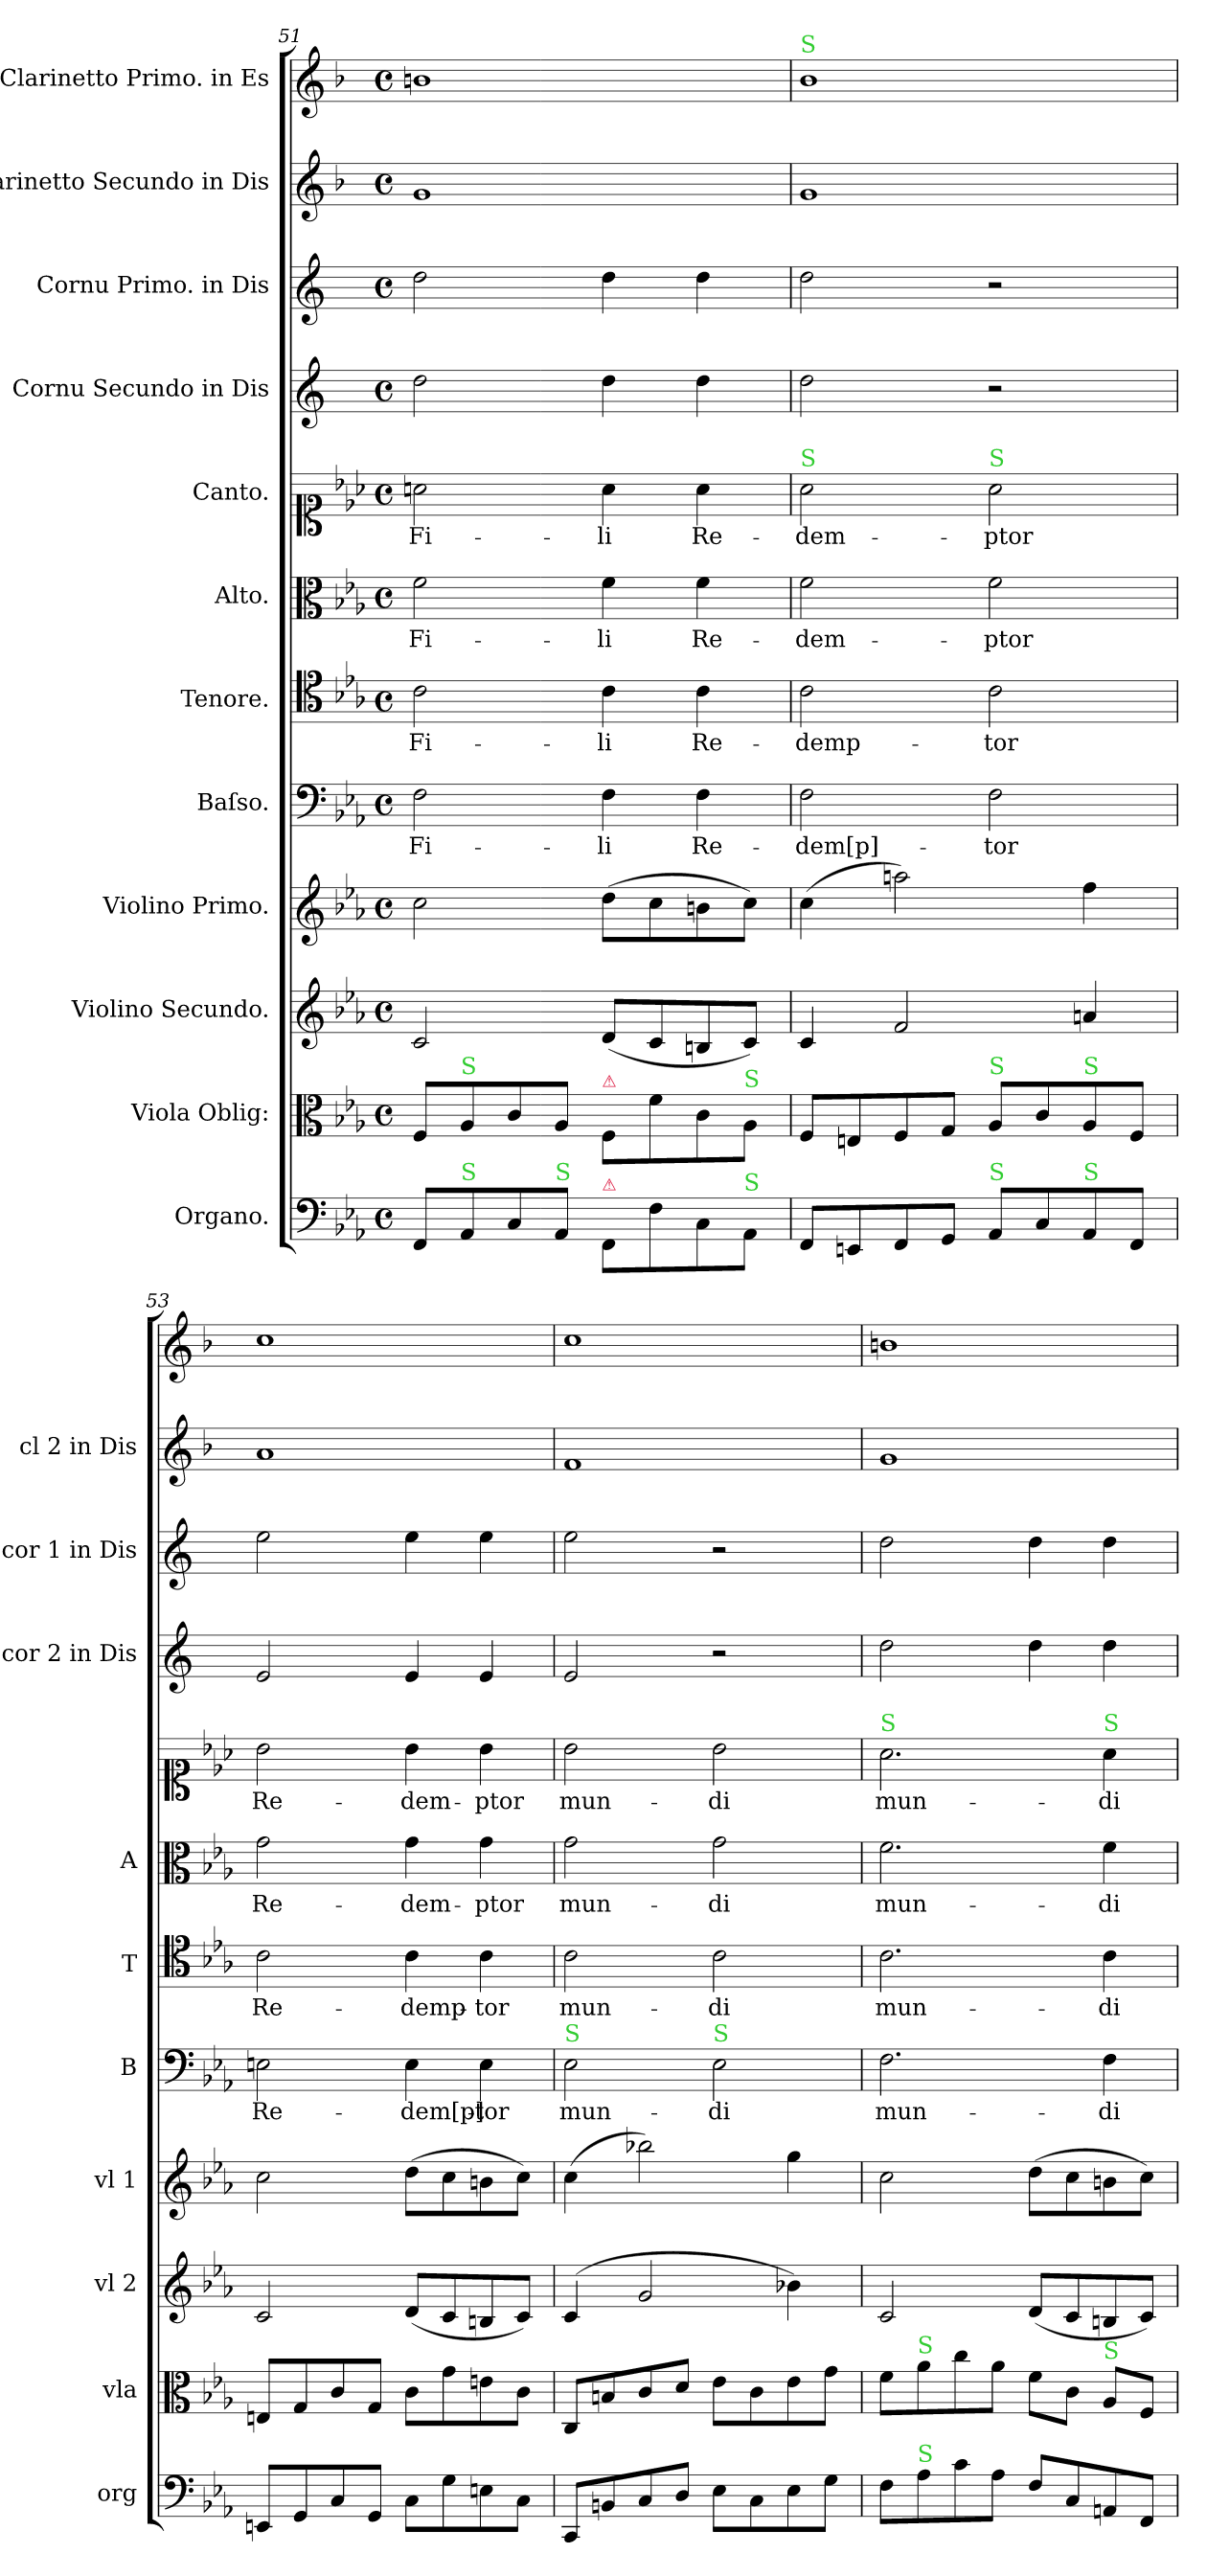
**kern	**kern	**kern	**kern	**kern	**text	**kern	**text	**kern	**text	**kern	**text	**kern	**kern	**kern	**kern
*part12	*part11	*part10	*part9	*part8	*part8	*part7	*part7	*part6	*part6	*part5	*part5	*part4	*part3	*part2	*part1
*staff12	*staff11	*staff10	*staff9	*staff8	*staff8	*staff7	*staff7	*staff6	*staff6	*staff5	*staff5	*staff4	*staff3	*staff2	*staff1
*I"Organo.	*I"Viola Oblig:	*I"Violino Secundo.	*I"Violino Primo.	*I"Baſso.	*	*I"Tenore.	*	*I"Alto.	*	*I"Canto.	*	*I"Cornu Secundo in Dis	*I"Cornu Primo. in Dis	*I"Clarinetto Secundo in Dis	*I"Clarinetto Primo. in Es
*I'org	*I'vla	*I'vl 2	*I'vl 1	*I'B	*	*I'T	*	*I'A	*	*	*	*I'cor 2 in Dis	*I'cor 1 in Dis	*I'cl 2 in Dis	*
*clefF4	*clefC3	*clefG2	*clefG2	*clefF4	*	*clefC4	*	*clefC3	*	*clefC1	*	*clefG2	*clefG2	*clefG2	*clefG2
*	*	*	*	*	*	*	*	*	*	*	*	*ITrd5c9	*ITrd5c9	*ITrd1c2	*ITrd1c2
*k[b-e-a-]	*k[b-e-a-]	*k[b-e-a-]	*k[b-e-a-]	*k[b-e-a-]	*	*k[b-e-a-]	*	*k[b-e-a-]	*	*k[b-e-a-]	*	*k[b-e-a-]	*k[b-e-a-]	*k[b-e-a-]	*k[b-e-a-]
*E-:	*E-:	*E-:	*E-:	*E-:	*	*E-:	*	*E-:	*	*E-:	*	*E-:	*E-:	*E-:	*E-:
*M4/4	*M4/4	*M4/4	*M4/4	*M4/4	*	*M4/4	*	*M4/4	*	*M4/4	*	*M4/4	*M4/4	*M4/4	*M4/4
*met(c)	*met(c)	*met(c)	*met(c)	*met(c)	*	*met(c)	*	*met(c)	*	*met(c)	*	*met(c)	*met(c)	*met(c)	*met(c)
=51	=51	=51	=51	=51	=51	=51	=51	=51	=51	=51	=51	=51	=51	=51	=51
8FF/L	8F/L	2c/	2cc\	2F\	Fi-	2c\	Fi-	2f\	Fi-	2an\	Fi-	2f\	2f\	1f	1an
!	!LO:TX:a:color=limegreen:t=S	!	!	!	!	!	!	!	!	!	!	!	!	!	!
!LO:TX:a:color=limegreen:t=S	!	!	!	!	!	!	!	!	!	!	!	!	!	!	!
8AA-/	8A-/	.	.	.	.	.	.	.	.	.	.	.	.	.	.
8C/	8c/	.	.	.	.	.	.	.	.	.	.	.	.	.	.
!LO:TX:a:color=limegreen:t=S	!	!	!	!	!	!	!	!	!	!	!	!	!	!	!
8AA-/J	8A-/J	.	.	.	.	.	.	.	.	.	.	.	.	.	.
!	!LO:TX:a:color=crimson:t=⚠	!	!	!	!	!	!	!	!	!	!	!	!	!	!
!LO:TX:a:color=crimson:t=⚠	!	!	!	!	!	!	!	!	!	!	!	!	!	!	!
8FF/L	8F/L	(8d/L	(8dd\L	4F\	-li	4c\	-li	4f\	-li	4a\	-li	4f\	4f\	.	.
8F\	8f\	8c/	8cc\	.	.	.	.	.	.	.	.	.	.	.	.
8C\	8c\	8Bn/	8bn\	4F\	Re-	4c\	Re-	4f\	Re-	4a\	Re-	4f\	4f\	.	.
!	!LO:TX:a:color=limegreen:t=S	!	!	!	!	!	!	!	!	!	!	!	!	!	!
!LO:TX:a:color=limegreen:t=S	!	!	!	!	!	!	!	!	!	!	!	!	!	!	!
8AA-\J	8A-\J	8c/J)	8cc\J)	.	.	.	.	.	.	.	.	.	.	.	.
=52	=52	=52	=52	=52	=52	=52	=52	=52	=52	=52	=52	=52	=52	=52	=52
!	!	!	!	!	!	!	!	!	!	!	!	!	!	!	!LO:TX:a:color=limegreen:t=S
!	!	!	!	!	!	!	!	!	!	!LO:TX:a:color=limegreen:t=S	!	!	!	!	!
8FF/L	8F/L	4c/	(4cc\	2F\	-dem[p]-	2c\	-demp-	2f\	-dem-	2a-\	-dem-	2f\	2f\	1f	1a-
8EEn/	8En/	.	.	.	.	.	.	.	.	.	.	.	.	.	.
8FF/	8F/	2f/	2aan\)	.	.	.	.	.	.	.	.	.	.	.	.
8GG/J	8G/J	.	.	.	.	.	.	.	.	.	.	.	.	.	.
!	!	!	!	!	!	!	!	!	!	!LO:TX:a:color=limegreen:t=S	!	!	!	!	!
!	!LO:TX:a:color=limegreen:t=S	!	!	!	!	!	!	!	!	!	!	!	!	!	!
!LO:TX:a:color=limegreen:t=S	!	!	!	!	!	!	!	!	!	!	!	!	!	!	!
8AA-/L	8A-/L	.	.	2F\	-tor	2c\	-tor	2f\	-ptor	2a-\	-ptor	2r	2r	.	.
8C/	8c/	.	.	.	.	.	.	.	.	.	.	.	.	.	.
!	!LO:TX:a:color=limegreen:t=S	!	!	!	!	!	!	!	!	!	!	!	!	!	!
!LO:TX:a:color=limegreen:t=S	!	!	!	!	!	!	!	!	!	!	!	!	!	!	!
8AA-/	8A-/	4an/	4ff\	.	.	.	.	.	.	.	.	.	.	.	.
8FF/J	8F/J	.	.	.	.	.	.	.	.	.	.	.	.	.	.
=53	=53	=53	=53	=53	=53	=53	=53	=53	=53	=53	=53	=53	=53	=53	=53
8EEn/L	8En/L	2c/	2cc\	2En\	Re-	2c\	Re-	2g\	Re-	2b-\	Re-	2G/	2g\	1g	1b-
8GG/	8G/	.	.	.	.	.	.	.	.	.	.	.	.	.	.
8C/	8c/	.	.	.	.	.	.	.	.	.	.	.	.	.	.
8GG/J	8G/J	.	.	.	.	.	.	.	.	.	.	.	.	.	.
8C\L	8c\L	(8d/L	(8dd\L	4E\	-dem[p]-	4c\	-demp-	4g\	-dem-	4b-\	-dem-	4G/	4g\	.	.
8G\	8g\	8c/	8cc\	.	.	.	.	.	.	.	.	.	.	.	.
8En\	8en\	8Bn/	8bn\	4E\	-tor	4c\	-tor	4g\	-ptor	4b-\	-ptor	4G/	4g\	.	.
8C\J	8c\J	8c/J)	8cc\J)	.	.	.	.	.	.	.	.	.	.	.	.
=54	=54	=54	=54	=54	=54	=54	=54	=54	=54	=54	=54	=54	=54	=54	=54
!	!	!	!	!LO:TX:a:color=limegreen:t=S	!	!	!	!	!	!	!	!	!	!	!
8CC/L	8C/L	(<4c/	(4cc\	2E-\	mun-	2c\	mun-	2g\	mun-	2b-\	mun-	2G/	2g\	1e-	1b-
8BBn/	8Bn/	.	.	.	.	.	.	.	.	.	.	.	.	.	.
8C/	8c/	2g/	2bb-X\)	.	.	.	.	.	.	.	.	.	.	.	.
8D/J	8d/J	.	.	.	.	.	.	.	.	.	.	.	.	.	.
!	!	!	!	!LO:TX:a:color=limegreen:t=S	!	!	!	!	!	!	!	!	!	!	!
8E-\L	8e-\L	.	.	2E-\	-di	2c\	-di	2g\	-di	2b-\	-di	2r	2r	.	.
8C\	8c\	.	.	.	.	.	.	.	.	.	.	.	.	.	.
8E-\	8e-\	4b-X\)	4gg\	.	.	.	.	.	.	.	.	.	.	.	.
8G\J	8g\J	.	.	.	.	.	.	.	.	.	.	.	.	.	.
=55	=55	=55	=55	=55	=55	=55	=55	=55	=55	=55	=55	=55	=55	=55	=55
!	!	!	!	!	!	!	!	!	!	!LO:TX:a:color=limegreen:t=S	!	!	!	!	!
8F\L	8f\L	2c/	2cc\	2.F\	mun-	2.c\	mun-	2.f\	mun-	2.a-\	mun-	2f\	2f\	1f	1an
!	!LO:TX:a:color=limegreen:t=S	!	!	!	!	!	!	!	!	!	!	!	!	!	!
!LO:TX:a:color=limegreen:t=S	!	!	!	!	!	!	!	!	!	!	!	!	!	!	!
8A-\	8a-\	.	.	.	.	.	.	.	.	.	.	.	.	.	.
8c\	8cc\	.	.	.	.	.	.	.	.	.	.	.	.	.	.
8A-\J	8a-\J	.	.	.	.	.	.	.	.	.	.	.	.	.	.
8F/L	8f\L	(8d/L	(8dd\L	.	.	.	.	.	.	.	.	4f\	4f\	.	.
8C/	8c\J	8c/	8cc\	.	.	.	.	.	.	.	.	.	.	.	.
!	!	!	!	!	!	!	!	!	!	!LO:TX:a:color=limegreen:t=S	!	!	!	!	!
!	!LO:TX:a:color=limegreen:t=S	!	!	!	!	!	!	!	!	!	!	!	!	!	!
8AAn/	8A-/L	8Bn/	8bn\	4F\	-di	4c\	-di	4f\	-di	4a-\	-di	4f\	4f\	.	.
8FF/J	8F/J	8c/J)	8cc\J)	.	.	.	.	.	.	.	.	.	.	.	.
=	=	=	=	=	=	=	=	=	=	=	=	=	=	=	=
*-	*-	*-	*-	*-	*-	*-	*-	*-	*-	*-	*-	*-	*-	*-	*-
